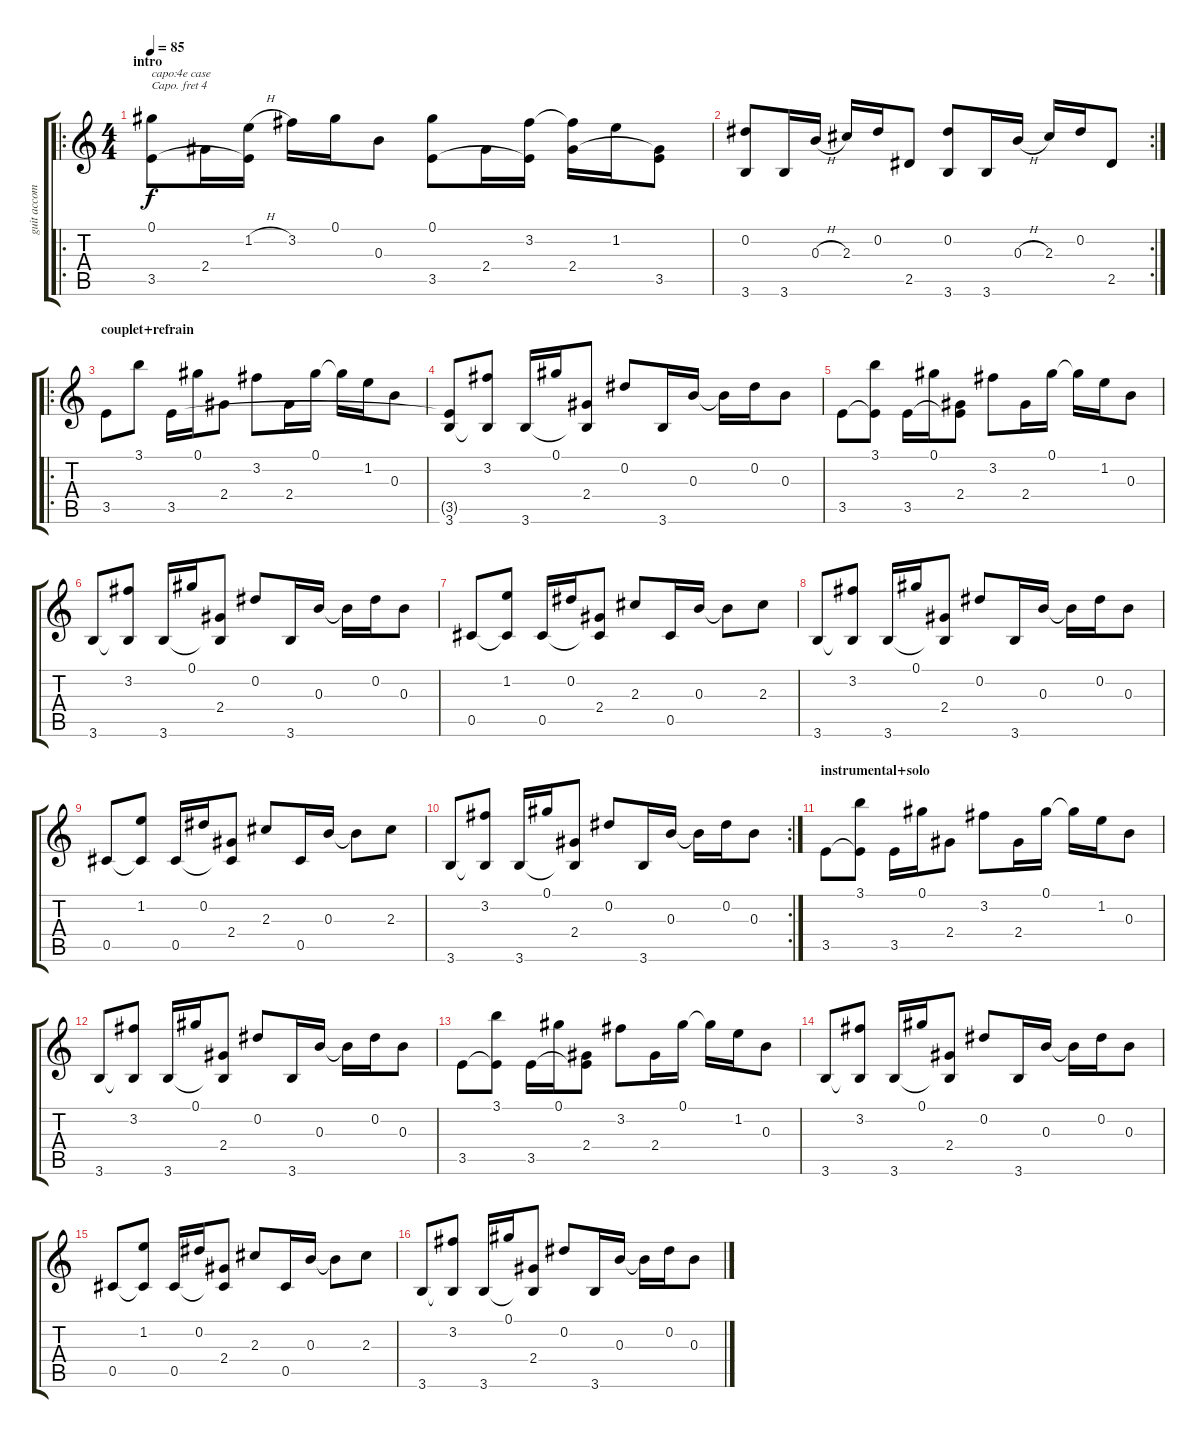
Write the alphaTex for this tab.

\track ("guit accomp 1" "guit accom") {instrument acousticguitarsteel}
\staff {score tabs}
\capo 4
\tuning (E4 B3 G3 D3 A2 E2) {hide}
\ro
\ts (4 4)
\section ("" "intro")
\tempo 85
\clef g2
\ks c
(0.1 3.5).8{txt "capo:4e case" dy f instrument acousticguitarsteel} 2.4.16 (1.2{h} 3.5{t}).16 3.2.16 0.1.16 0.3.8 (0.1 3.5).8 2.4.16 (3.2 3.5{t}).16 (3.2{t} 2.4).16 1.2.16 (2.4{t} 3.5).8 |
\rc 2
(0.2 3.6).8 3.6.16 0.3{h}.16 2.3.16 0.2.16 2.5.8 (0.2 3.6).8 3.6.16 0.3{h}.16 2.3.16 0.2.16 2.5.8 |
\ro
\section ("" "couplet+refrain")
3.5.8 3.1.8 3.5.16 0.1.16 2.4.8 3.2.8 2.4.16 0.1.16 0.1{t}.16 1.2.16 0.3.8 |
(3.5{t} 3.6).8 (3.2 3.6{t}).8 3.6.16 0.1.16 (2.4 3.6{t}).8 0.2.8 3.6.16 0.3.16 0.3{t}.16 0.2.16 0.3.8 |
3.5.8 (3.1 3.5{t}).8 3.5.16 0.1.16 (2.4 3.5{t}).8 3.2.8 2.4.16 0.1.16 0.1{t}.16 1.2.16 0.3.8 |
3.6.8 (3.2 3.6{t}).8 3.6.16 0.1.16 (2.4 3.6{t}).8 0.2.8 3.6.16 0.3.16 0.3{t}.16 0.2.16 0.3.8 |
0.5.8 (1.2 0.5{t}).8 0.5.16 0.2.16 (2.4 0.5{t}).8 2.3.8 0.5.16 0.3.16 0.3{t}.8 2.3.8 |
3.6.8 (3.2 3.6{t}).8 3.6.16 0.1.16 (2.4 3.6{t}).8 0.2.8 3.6.16 0.3.16 0.3{t}.16 0.2.16 0.3.8 |
0.5.8 (1.2 0.5{t}).8 0.5.16 0.2.16 (2.4 0.5{t}).8 2.3.8 0.5.16 0.3.16 0.3{t}.8 2.3.8 |
\rc 2
3.6.8 (3.2 3.6{t}).8 3.6.16 0.1.16 (2.4 3.6{t}).8 0.2.8 3.6.16 0.3.16 0.3{t}.16 0.2.16 0.3.8 |
\section ("" "instrumental+solo")
3.5.8{volume 4} (3.1 3.5{t}).8 3.5.16 0.1.16 2.4.8 3.2.8 2.4.16 0.1.16 0.1{t}.16 1.2.16 0.3.8 |
3.6.8 (3.2 3.6{t}).8 3.6.16 0.1.16 (2.4 3.6{t}).8 0.2.8 3.6.16 0.3.16 0.3{t}.16 0.2.16 0.3.8 |
3.5.8 (3.1 3.5{t}).8 3.5.16 0.1.16 (2.4 3.5{t}).8 3.2.8 2.4.16 0.1.16 0.1{t}.16 1.2.16 0.3.8 |
3.6.8 (3.2 3.6{t}).8 3.6.16 0.1.16 (2.4 3.6{t}).8 0.2.8 3.6.16 0.3.16 0.3{t}.16 0.2.16 0.3.8 |
0.5.8 (1.2 0.5{t}).8 0.5.16 0.2.16 (2.4 0.5{t}).8 2.3.8 0.5.16 0.3.16 0.3{t}.8 2.3.8 |
3.6.8 (3.2 3.6{t}).8 3.6.16 0.1.16 (2.4 3.6{t}).8 0.2.8 3.6.16 0.3.16 0.3{t}.16 0.2.16 0.3.8
